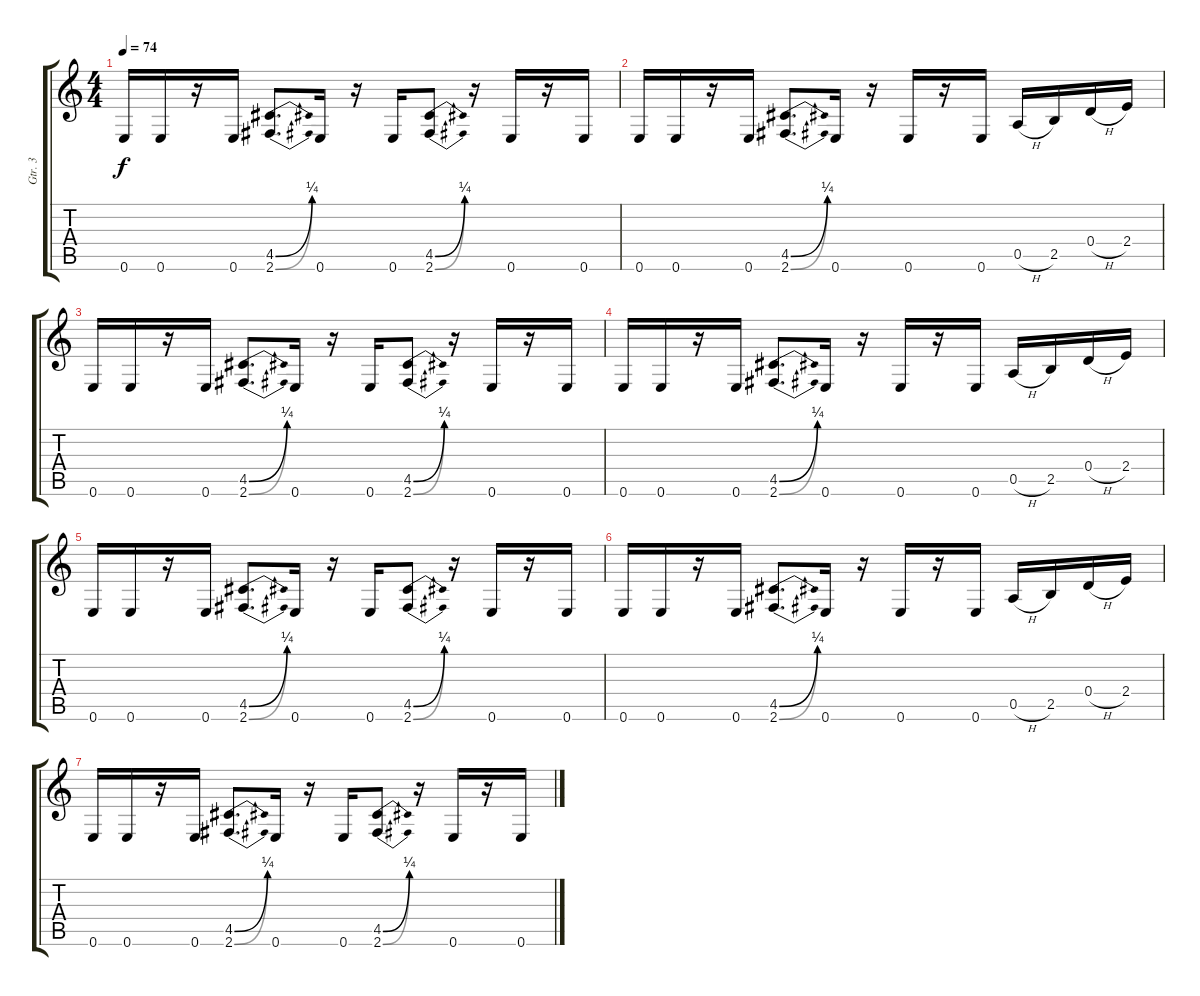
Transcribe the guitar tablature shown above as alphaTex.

\track ("Gtr. 3" "Gtr. 3") {instrument distortionguitar}
\staff {score tabs}
\tuning (E4 B3 G3 D3 A2 E2) {hide}
\ts (4 4)
\tempo 74
\clef g2
\ks c
0.6.16{dy f} 0.6.16 r.16 0.6.16 (4.5{be (bend 0 0 60 1)} 2.6{be (bend 0 0 60 1)}).8{d} 0.6.16 r.16 0.6.16 (4.5{be (bend 0 0 60 1)} 2.6{be (bend 0 0 60 1)}).8 r.16 0.6.16 r.16 0.6.16 |
0.6.16 0.6.16 r.16 0.6.16 (4.5{be (bend 0 0 60 1)} 2.6{be (bend 0 0 60 1)}).8{d} 0.6.16 r.16 0.6.16 r.16 0.6.16 0.5{h}.16 2.5.16 0.4{h}.16 2.4.16 |
0.6.16{volume 16} 0.6.16 r.16 0.6.16 (4.5{be (bend 0 0 60 1)} 2.6{be (bend 0 0 60 1)}).8{d} 0.6.16 r.16 0.6.16 (4.5{be (bend 0 0 60 1)} 2.6{be (bend 0 0 60 1)}).8 r.16 0.6.16 r.16 0.6.16 |
0.6.16 0.6.16 r.16 0.6.16 (4.5{be (bend 0 0 60 1)} 2.6{be (bend 0 0 60 1)}).8{d} 0.6.16 r.16 0.6.16 r.16 0.6.16 0.5{h}.16 2.5.16 0.4{h}.16 2.4.16 |
0.6.16 0.6.16 r.16 0.6.16 (4.5{be (bend 0 0 60 1)} 2.6{be (bend 0 0 60 1)}).8{d} 0.6.16 r.16 0.6.16 (4.5{be (bend 0 0 60 1)} 2.6{be (bend 0 0 60 1)}).8 r.16 0.6.16 r.16 0.6.16 |
0.6.16{volume 0} 0.6.16 r.16 0.6.16 (4.5{be (bend 0 0 60 1)} 2.6{be (bend 0 0 60 1)}).8{d} 0.6.16 r.16 0.6.16 r.16 0.6.16 0.5{h}.16 2.5.16 0.4{h}.16 2.4.16 |
0.6.16{volume 16} 0.6.16 r.16 0.6.16 (4.5{be (bend 0 0 60 1)} 2.6{be (bend 0 0 60 1)}).8{d} 0.6.16 r.16 0.6.16 (4.5{be (bend 0 0 60 1)} 2.6{be (bend 0 0 60 1)}).8 r.16 0.6.16 r.16 0.6.16
